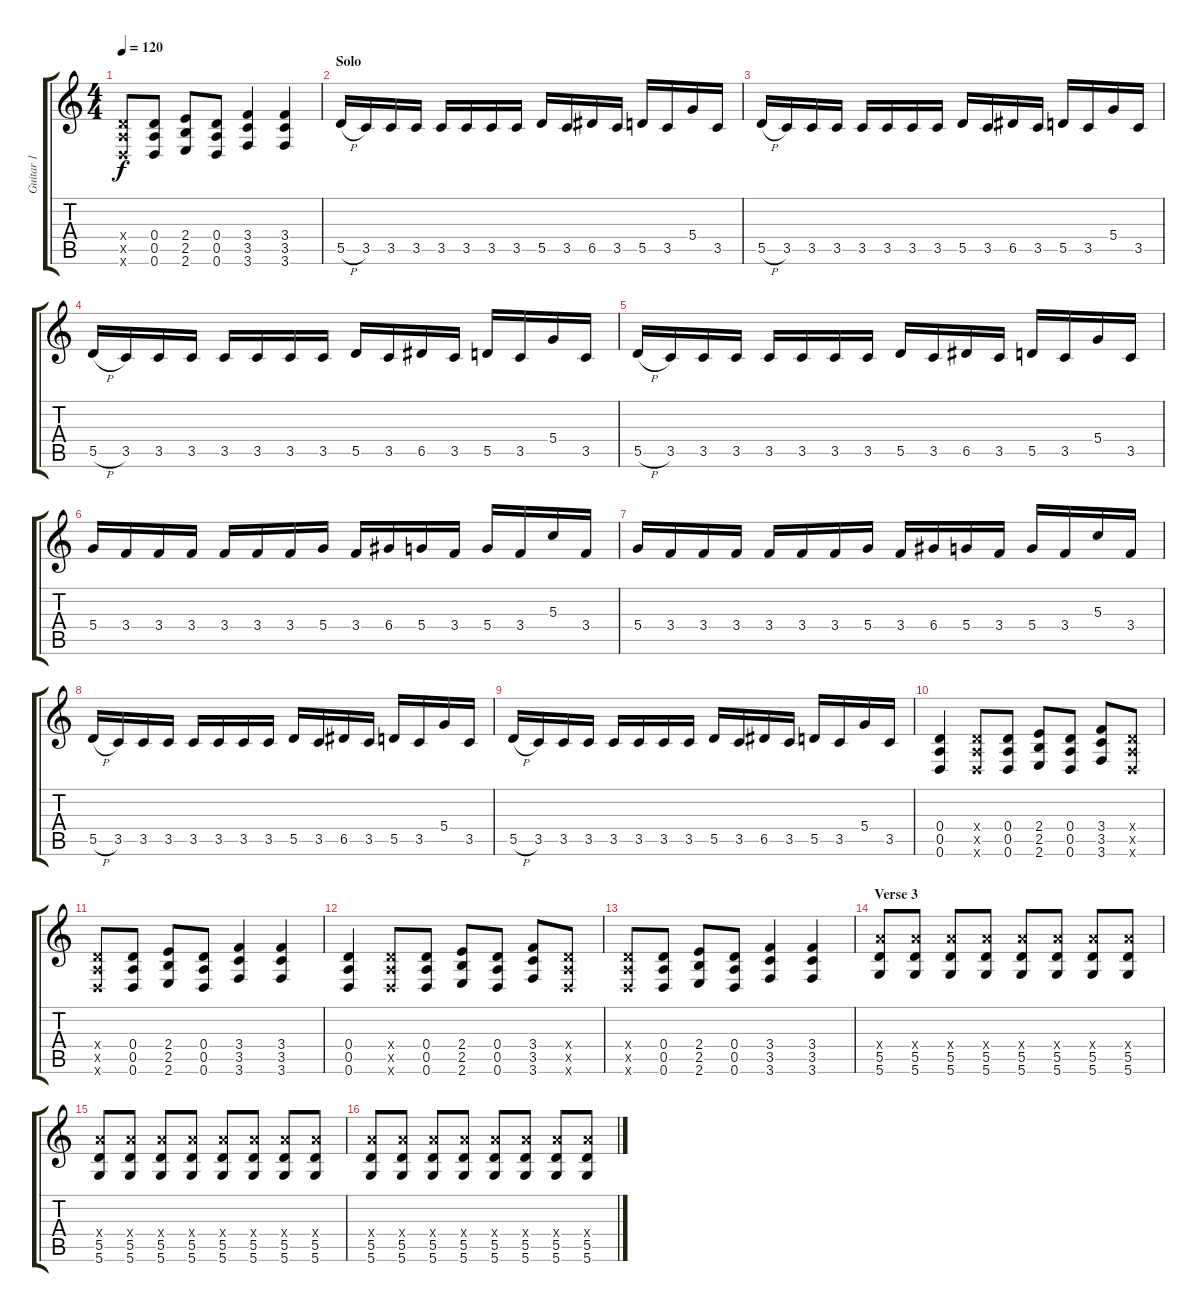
\track ("Guitar 1" "Guitar 1") {instrument distortionguitar}
\staff {score tabs}
\tuning (E4 B3 G3 D3 A2 D2) {hide}
\ts (4 4)
\tempo 120
\clef g2
\ks c
(0.4{x} 0.5{x} 0.6{x}).8{dy f} (0.4 0.5 0.6).8 (2.4 2.5 2.6).8 (0.4 0.5 0.6).8 (3.4 3.5 3.6).4 (3.4 3.5 3.6).4 |
\section ("" "Solo")
5.5{h}.16{volume 16} 3.5.16 3.5.16 3.5.16 3.5.16 3.5.16 3.5.16 3.5.16 5.5.16 3.5.16 6.5.16 3.5.16 5.5.16 3.5.16 5.4.16 3.5.16 |
5.5{h}.16 3.5.16 3.5.16 3.5.16 3.5.16 3.5.16 3.5.16 3.5.16 5.5.16 3.5.16 6.5.16 3.5.16 5.5.16 3.5.16 5.4.16 3.5.16 |
5.5{h}.16 3.5.16 3.5.16 3.5.16 3.5.16 3.5.16 3.5.16 3.5.16 5.5.16 3.5.16 6.5.16 3.5.16 5.5.16 3.5.16 5.4.16 3.5.16 |
5.5{h}.16 3.5.16 3.5.16 3.5.16 3.5.16 3.5.16 3.5.16 3.5.16 5.5.16 3.5.16 6.5.16 3.5.16 5.5.16 3.5.16 5.4.16 3.5.16 |
5.4.16 3.4.16 3.4.16 3.4.16 3.4.16 3.4.16 3.4.16 5.4.16 3.4.16 6.4.16 5.4.16 3.4.16 5.4.16 3.4.16 5.3.16 3.4.16 |
5.4.16 3.4.16 3.4.16 3.4.16 3.4.16 3.4.16 3.4.16 5.4.16 3.4.16 6.4.16 5.4.16 3.4.16 5.4.16 3.4.16 5.3.16 3.4.16 |
5.5{h}.16 3.5.16 3.5.16 3.5.16 3.5.16 3.5.16 3.5.16 3.5.16 5.5.16 3.5.16 6.5.16 3.5.16 5.5.16 3.5.16 5.4.16 3.5.16 |
5.5{h}.16 3.5.16 3.5.16 3.5.16 3.5.16 3.5.16 3.5.16 3.5.16 5.5.16 3.5.16 6.5.16 3.5.16 5.5.16 3.5.16 5.4.16 3.5.16 |
(0.4 0.5 0.6).4{volume 13} (0.4{x} 0.5{x} 0.6{x}).8 (0.4 0.5 0.6).8 (2.4 2.5 2.6).8 (0.4 0.5 0.6).8 (3.4 3.5 3.6).8 (0.4{x} 0.5{x} 0.6{x}).8 |
(0.4{x} 0.5{x} 0.6{x}).8 (0.4 0.5 0.6).8 (2.4 2.5 2.6).8 (0.4 0.5 0.6).8 (3.4 3.5 3.6).4 (3.4 3.5 3.6).4 |
(0.4 0.5 0.6).4 (0.4{x} 0.5{x} 0.6{x}).8 (0.4 0.5 0.6).8 (2.4 2.5 2.6).8 (0.4 0.5 0.6).8 (3.4 3.5 3.6).8 (0.4{x} 0.5{x} 0.6{x}).8 |
(0.4{x} 0.5{x} 0.6{x}).8 (0.4 0.5 0.6).8 (2.4 2.5 2.6).8 (0.4 0.5 0.6).8 (3.4 3.5 3.6).4 (3.4 3.5 3.6).4 |
\section ("" "Verse 3")
(7.4{x} 5.5 5.6).8 (7.4{x} 5.5 5.6).8 (7.4{x} 5.5 5.6).8 (7.4{x} 5.5 5.6).8 (7.4{x} 5.5 5.6).8 (7.4{x} 5.5 5.6).8 (7.4{x} 5.5 5.6).8 (7.4{x} 5.5 5.6).8 |
(7.4{x} 5.5 5.6).8 (7.4{x} 5.5 5.6).8 (7.4{x} 5.5 5.6).8 (7.4{x} 5.5 5.6).8 (7.4{x} 5.5 5.6).8 (7.4{x} 5.5 5.6).8 (7.4{x} 5.5 5.6).8 (7.4{x} 5.5 5.6).8 |
(7.4{x} 5.5 5.6).8 (7.4{x} 5.5 5.6).8 (7.4{x} 5.5 5.6).8 (7.4{x} 5.5 5.6).8 (7.4{x} 5.5 5.6).8 (7.4{x} 5.5 5.6).8 (7.4{x} 5.5 5.6).8 (7.4{x} 5.5 5.6).8
